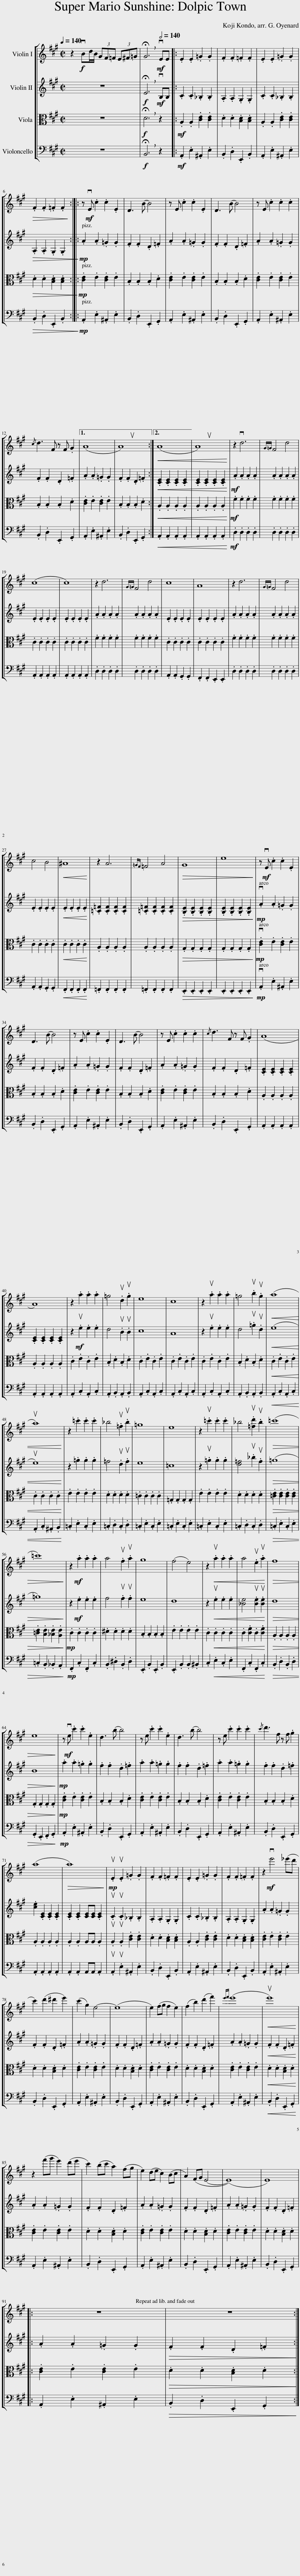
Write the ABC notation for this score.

X:1
%%score [ 1 2 3 4 ]
L:1/8
Q:1/4=140
M:2/2
I:linebreak $
K:A
V:1 treble
V:2 treble
V:3 alto
V:4 bass
V:1
 z2!f! vBd/B/ (3GF=F (3E^F=G | !breath!!fermata!G6[Q:1/2=140]!mf! vEE |: .E2 .E2 .=G2 .G2 | .F2 .F2 .=F2 .F2 | .E2 .E2 .=G2 .G2 |$ %5
!>(! .F2 .F2 .=F2 .F2!>)! :: z!mf! vE .c2 .c2 .E2 | D3 (B B4) | z E .c2 .c2 .E2 | D3 (B B4) | %10
 z E .c2 .c2 .c2 |${/c} d3 F z F .G2 |1 (A8 | uA8) :|2!<(! (A8 || %15
 uA8)!<)! | z2 vd6 |{G=G} F4 d4 |$ (c8 | c8) | %20
 z2 d6 |{G=G} F4 d4 | c8 | A8 | z2 d6 | %25
{G=G} F4 d4 |$ c4 B4 |!<(! ^A8!<)! | z2 A6 |{=GF} =F4 A4 | %30
!>(! G8 | e8!>)! | z!mf! vE .c2 .c2 .E2 |$ D3 (B B4) | z E .c2 .c2 .E2 | %35
 D3 (B B4) | z E .c2 .c2 .c2 |{/c} d3 F z F .G2 | (A8 |$ A8) | %40
 z2 .a2 .a2 .a2 | =g4 .ud2 .ug2 | e8 | c8 | z2 .ua2 .a2 .a2 | %45
 =g4 .ub2 .ug2 |!<(! (a8 |$ ua8)!<)! | z2 .=c'2 .c'2 .c'2 | _b4 .u=f2 .ub2 | %50
 =g8 | e8 | z2 .u=c'2 .c'2 .c'2 | _b4 .u[=fd']2 .ub2 |!>(! (=c'8 |$ %55
 =c'8)!>)! | z2!mf! .a2 .a2 .a2 | a4 .uf2 .ua2 | g8 | (f4 e4) | %60
 z2!<(! .ua2 .a2 .a2 | a4 .ue2 .ua2!<)! |!>(! f8 |$ e8!>)! | z!mf! ve .c'2 .c'2 .e2 | %65
 d3 (b b4) | z e .c'2 .c'2 .e2 | d3 (b b4) | z e .c'2 .c'2 .c'2 |{/c'} d'3 f z f .g2 |$ %70
 (a8 |!>(! a8)!>)! |!mp! .uE2 .uE2 .=G2 .G2 | .F2 .F2 .=F2 .F2 | .E2 .E2 .=G2 .G2 | %75
 .F2 .F2 .=F2 .F2 | z2!mf! ve'4 (_e'd' |$ c'2) (d'2 ^d'2 e'2) | (c'2 g2) e4- | (e8 | %80
 e2) (fg f2 e2) | (f2 b2) (d'2 f'2) |{e'f'} (e'8 |!<(! ue'8)!<)! |$ z2 (f'g' e'2) (d'e' | %85
 c'2) (bc' a2) (fg | e2) (de c2) (Bc | A2) (FG E4- | (E8) | E8) |:$ %90
 z8 | z8 :| %92
V:2
 z8 |!f! !breath!!fermata!E6!mf! vB,B, |: .C2 .C2 ._B,2 .B,2 | .A,2 .A,2 .G,2 .G,2 | .C2 .C2 ._B,2 .B,2 |$ %5
!>(! .A,2 .A,2 .G,2 .G,2!>)! ::!mp! .A2 .A2 .=G2 .G2 | .F2 .F2 .D2 .=F2 | .A2 .A2 .=G2 .G2 | .F2 .F2 .D2 .=F2 | %10
 .A2 .A2 .=G2 .G2 |$ .F2 .F2 .D2 .=F2 |1 .A2 .A2 .=G2 .G2 | .F2 .F2 .D2 .=F2 :|2!<(! .[CE]2 .[CE]2 .[CE]2 .[CE]2 || %15
 .[CE]2 .[CE]2 .[CE]2 .[CE]2!<)! |!mf! .A2 .A2 .A2 .A2 | .A2 .A2 .A2 .A2 |$ .E2 .E2 .E2 .E2 | .E2 .E2 .E2 .E2 | %20
 .A2 .A2 .A2 .A2 | .A2 .A2 .A2 .A2 | .E2 .E2 .E2 .E2 | .E2 .E2 .E2 .E2 | .A2 .A2 .A2 .A2 | %25
 .A2 .A2 .A2 .A2 |$ .E2 .E2 .E2 .E2 |!<(! .E2 .E2 .E2 .E2!<)! | .[=C=F]2 .[CF]2 .[CF]2 .[CF]2 | .[=C=F]2 .[CF]2 .[CF]2 .[CF]2 | %30
!>(! .[B,E]2 .[B,E]2 .[B,E]2 .[B,E]2 | .[B,E]2 .[B,E]2 .[B,E]2 .[B,E]2!>)! |!mp! .vA2 .A2 .=G2 .G2 |$ .F2 .F2 .D2 .=F2 | .A2 .A2 .=G2 .G2 | %35
 .F2 .F2 .D2 .=F2 | .A2 .A2 .=G2 .G2 | .F2 .F2 .D2 .=F2 | .[CE]2 .[CE]2 .[CE]2 .[CE]2 |$ .[CE]2 .[CE]2 .[CE]2 .[CE]2 | %40
 z2!mf! .ue2 .e2 .e2 | d4 .uB2 .uB2 | c8 | A8 | z2 .ue2 .e2 .e2 | %45
 d4 .u=g2 .ud2 |!<(! (e8 |$ ue8)!<)! | z2 .=g2 .g2 .g2 | =f4 .ud2 .uf2 | %50
 e8 | =c8 | z2 .u=g2 .g2 .g2 | [d=f]4 .u_b2 .uf2 |!>(! (=g8 |$ %55
 =g8)!>)! | z2!mf! .e2 .e2 .e2 | f4 .uf2 .uf2 | e8 | d8 | %60
 z2!<(! .ue2 .e2 .e2 | [_Be]4 .u[Be]2 .u[Be]2!<)! |!>(! d8 |$ B8!>)! |!mp! .a2 .a2 .=g2 .g2 | %65
 .f2 .f2 .d2 .=f2 | .a2 .a2 .=g2 .g2 | .f2 .f2 .d2 .=f2 | .a2 .a2 .=g2 .g2 | .f2 .f2 .d2 .=f2 |$ %70
 .[ce]2 .[CE]2 .[CE]2 .[CE]2 | .[CE]2 .[CE]2 [CE][CE] .[CE]2 | .uC2 .uC2 ._B,2 .B,2 | .A,2 .A,2 .G,2 .G,2 | .C2 .C2 ._B,2 .B,2 | %75
 .A,2 .A,2 .G,2 .G,2 | .A2 .A2 .=G2 .G2 |$ .F2 .F2 .D2 .=F2 | .A2 .A2 .=G2 .G2 | .F2 .F2 .D2 .=F2 | %80
 .A2 .A2 .=G2 .G2 | .F2 .F2 .D2 .=F2 | .A2 .A2 .=G2 .G2 |!<(! .F2 .F2 .D2 .=F2!<)! |$ .A2 .A2 .=G2 .G2 | %85
 .F2 .F2 .D2 .=F2 | .A2 .A2 .=G2 .G2 | .F2 .F2 .D2 .=F2 | .A2 .A2 .=G2 .G2 | .F2 .F2 .D2 .=F2 |:$ %90
 .A2 .A2 .=G2 .G2 |!>(! .F2 .F2 .D2 .=F2!>)! :| %92
V:3
 z8 |!f! !breath!!fermata!D6 z2 |:!mf! .A,2 .A,2 .[CE]2 .[CE]2 | .D2 .D2 .[B,D]2 .[B,D]2 | .A,2 .A,2 .[CE]2 .[CE]2 |$ %5
!>(! .D2 .D2 .[B,D]2 .[B,D]2!>)! ::!mp! .[CE]2 .E2 .[CE]2 .E2 | .B,2 .B,2 .B,2 .D2 | .[CE]2 .E2 .[CE]2 .E2 | .B,2 .B,2 .B,2 .D2 | %10
 .[CE]2 .E2 .[CE]2 .E2 |$ .B,2 .B,2 .B,2 .D2 |1 .[CE]2 .E2 .[CE]2 .E2 | .B,2 .B,2 .B,2 .D2 :|2!<(! .A,2 .A,2 .A,2 .A,2 || %15
 .A,2 .A,2 .A,2 .A,2!<)! |!mf! .F2 .F2 .F2 .F2 | .F2 .F2 .F2 .F2 |$ .C2 .C2 .C2 .C2 | .C2 .C2 .C2 .C2 | %20
 .F2 .F2 .F2 .F2 | .F2 .F2 .F2 .F2 | .C2 .C2 .C2 .C2 | .C2 .C2 .C2 .C2 | .F2 .F2 .F2 .F2 | %25
 .F2 .F2 .F2 .F2 |$ .C2 .C2 .C2 .C2 |!<(! .C2 .C2 .C2 .C2!<)! | .A,2 .A,2 .A,2 .A,2 | .A,2 .A,2 .A,2 .A,2 | %30
!>(! .G,2 .G,2 .G,2 .G,2 | .G,2 .G,2 .G,2 .G,2!>)! |!mp! .v[CE]2 .E2 .[CE]2 .E2 |$ .B,2 .B,2 .B,2 .D2 | .[CE]2 .E2 .[CE]2 .E2 | %35
 .B,2 .B,2 .B,2 .D2 | .[CE]2 .E2 .[CE]2 .E2 | .B,2 .B,2 .B,2 .D2 | .A,2 .A,2 .A,2 .A,2 |$ .A,2 .A,2 .A,2 .A,2 | %40
 .C2 .E2 .C2 .E2 | .B,2 .D2 .B,2 .D2 | .C2 .E2 .C2 .E2 | .C2 .E2 .C2 .E2 | .C2 .E2 .C2 .E2 | %45
 .B,2 .D2 .B,2 .D2 |!<(! .C2 .E2 .C2 .E2 |$ .C2 .C2 .C2 .C2!<)! | .E2 .E2 .E2 .E2 | .D2 .D2 .D2 .D2 | %50
 .=C2 .C2 .C2 .C2 | .=G,2 .G,2 .G,2 .G,2 | .E2 .E2 .E2 .E2 | .D2 .D2 .D2 .D2 |!>(! .[=CE]2 .[CE]2 .[CE]2 .[CE]2 |$ %55
 .[=CE]2 .[B,E]2 .[_B,E]2 .[A,E]2!>)! |!mp! .C2 .C2 .C2 .C2 | .^D2 .D2 .D2 .D2 | .B,2 .B,2 .B,2 .B,2 | .E2 .E2 .E2 .E2 | %60
 .C2!<(! .C2 .C2 .C2 | .C2 .[CF]2 .C2 .[CF]2!<)! |!>(! .A,2 .A,2 .A,2 .A,2 |$ .G,2 .G,2 .G,2 .G,2!>)! |!mp! .[CE]2 .E2 .[CE]2 .E2 | %65
 .B,2 .B,2 .B,2 .D2 | .[CE]2 .E2 .[CE]2 .E2 | .B,2 .B,2 .B,2 .D2 | .[CE]2 .E2 .[CE]2 .E2 | .B,2 .B,2 .B,2 .D2 |$ %70
 .A,2 .A,2 .A,2 .A,2 | .A,2 .A,2 A,A, .A,2 | .uA,2 .uA,2 .[CE]2 .[CE]2 | .D2 .D2 .[B,D]2 .[B,D]2 | .A,2 .A,2 .[CE]2 .[CE]2 | %75
 .D2 .D2 .[B,D]2 .[B,D]2 | .[CE]2 .E2 .[CE]2 .E2 |$ .D2 .D2 .[B,D]2 .D2 | .[CE]2 .E2 .[CE]2 .E2 | .D2 .D2 .[B,D]2 .D2 | %80
 .[CE]2 .E2 .[CE]2 .E2 | .D2 .D2 .[B,D]2 .D2 | .[CE]2 .E2 .[CE]2 .E2 |!<(! .D2 .D2 .[B,D]2 .D2!<)! |$ .[CE]2 .E2 .[CE]2 .E2 | %85
 .D2 .D2 .[B,D]2 .D2 | .[CE]2 .E2 .[CE]2 .E2 | .D2 .D2 .[B,D]2 .D2 | .[CE]2 .E2 .[CE]2 .E2 | .D2 .D2 .[B,D]2 .D2 |:$ %90
 .[CE]2 .E2 .[CE]2 .E2 |!>(! .D2 .D2 .[B,D]2 .D2!>)! :| %92
V:4
 z8 |!f! !breath!!fermata!B,,6 z2 |:!mf! .A,,2 .E,2 .^A,,2 .E,2 | .B,,2 .D,2 .E,,2 .B,,2 | .A,,2 .E,2 .^A,,2 .E,2 |$ %5
!>(! .B,,2 .D,2 .E,,2 .B,,2!>)! ::!mp! .A,,2 .E,2 .^A,,2 .E,2 | .B,,2 .D,2 .E,,2 .G,,2 | .A,,2 .E,2 .^A,,2 .E,2 | .B,,2 .D,2 .E,,2 .G,,2 | %10
 .A,,2 .E,2 .^A,,2 .E,2 |$ .B,,2 .D,2 .E,,2 .G,,2 |1 .A,,2 .E,2 .^A,,2 .E,2 | .B,,2 .D,2 .E,,2 .G,,2 :|2!<(! .A,,2 .A,,2 .A,,2 .A,,2 || %15
 .A,,2 .A,,2 .A,,2 .A,,2!<)! |!mf! .D,2 .D,2 .D,2 .D,2 | .D,2 .D,2 .D,2 .D,2 |$ .A,,2 .A,,2 .A,,2 .A,,2 | .A,,2 .A,,2 .A,,2 .A,,2 | %20
 .D,2 .D,2 .D,2 .D,2 | .D,2 .D,2 .D,2 .D,2 | .A,,2 .A,,2 .G,,2 .G,,2 | .F,,2 .F,,2 .E,,2 .E,,2 | .D,2 .D,2 .D,2 .D,2 | %25
 .D,2 .D,2 .D,2 .D,2 |$ .A,,2 .A,,2 .G,,2 .G,,2 |!<(! .F,,2 .F,,2 .F,,2 .F,,2!<)! | .=F,,2 .F,,2 .F,,2 .F,,2 | .=F,,2 .F,,2 .F,,2 .F,,2 | %30
!>(! .E,,2 .E,,2 .E,,2 .E,,2 | .E,,2 .E,,2 .E,,2 .E,,2!>)! |!mp! .vA,,2 .E,2 .^A,,2 .E,2 |$ .B,,2 .D,2 .E,,2 .G,,2 | .A,,2 .E,2 .^A,,2 .E,2 | %35
 .B,,2 .D,2 .E,,2 .G,,2 | .A,,2 .E,2 .^A,,2 .E,2 | .B,,2 .D,2 .E,,2 .G,,2 | .A,,2 .A,,2 .A,,2 .A,,2 |$ .A,,2 .A,,2 .A,,2 .A,,2 | %40
 .A,,2 .C,2 .A,,2 .C,2 | .A,,2 .B,,2 .A,,2 .B,,2 | .A,,2 .C,2 .A,,2 .C,2 | .A,,2 .C,2 .A,,2 .C,2 | .A,,2 .C,2 .A,,2 .C,2 | %45
 .A,,2 .B,,2 .A,,2 .B,,2 |!<(! .A,,2 .C,2 .A,,2 .C,2 |$ .A,,2 .C,2 .^A,,2 .B,,2!<)! | .=C,2 .E,2 .C,2 .E,2 | .=C,2 .D,2 .C,2 .D,2 | %50
 .=C,2 .E,2 .C,2 .E,2 | .=C,2 .E,2 .C,2 .E,2 | .=C,2 .E,2 .C,2 .E,2 | .=C,2 .D,2 .C,2 .D,2 |!>(! .=C,2 .E,2 .C,2 .E,2 |$ %55
 .=C,2 .B,,2 ._B,,2 .A,,2!>)! |!mp! .F,,2 .C,2 .F,,2 .C,2 | .B,,2 .^D,2 .B,,2 .D,2 | .E,,2 .B,,2 .E,,2 .B,,2 | .E,,2 .B,,2 .B,,2 .^B,,2 | %60
 .C,2!<(! .E,2 .C,2 .E,2 | .F,,2 .C,2 .F,,2 .C,2!<)! |!>(! .B,,2 .D,2 .B,,2 .D,2 |$ .G,,2 .E,,2 .F,,2 .G,,2!>)! |!mp! .A,,2 .E,2 .^A,,2 .E,2 | %65
 .B,,2 .D,2 .E,,2 .G,,2 | .A,,2 .E,2 .^A,,2 .E,2 | .B,,2 .D,2 .E,,2 .G,,2 | .A,,2 .E,2 .^A,,2 .E,2 | .B,,2 .D,2 .E,,2 .G,,2 |$ %70
 .A,,2 .A,,2 .A,,2 .A,,2 | .A,,2 .A,,2 A,,A,, .A,,2 | .uA,,2 .uE,2 .^A,,2 .E,2 | .B,,2 .D,2 .E,,2 .B,,2 | .A,,2 .E,2 .^A,,2 .E,2 | %75
 .B,,2 .D,2 .E,,2 .B,,2 | .A,,2 .E,2 .^A,,2 .E,2 |$ .B,,2 .D,2 .E,,2 .G,,2 | .A,,2 .E,2 .^A,,2 .E,2 | .B,,2 .D,2 .E,,2 .G,,2 | %80
 .A,,2 .E,2 .^A,,2 .E,2 | .B,,2 .D,2 .E,,2 .G,,2 | .A,,2 .E,2 .^A,,2 .E,2 |!<(! .B,,2 .D,2 .E,,2 .G,,2!<)! |$ .A,,2 .E,2 .^A,,2 .E,2 | %85
 .B,,2 .D,2 .E,,2 .G,,2 | .A,,2 .E,2 .^A,,2 .E,2 | .B,,2 .D,2 .E,,2 .G,,2 | .A,,2 .E,2 .^A,,2 .E,2 | .B,,2 .D,2 .E,,2 .G,,2 |:$ %90
 .A,,2 .E,2 .^A,,2 .E,2 |!>(! .B,,2 .D,2 .E,,2 .G,,2!>)! :| %92
